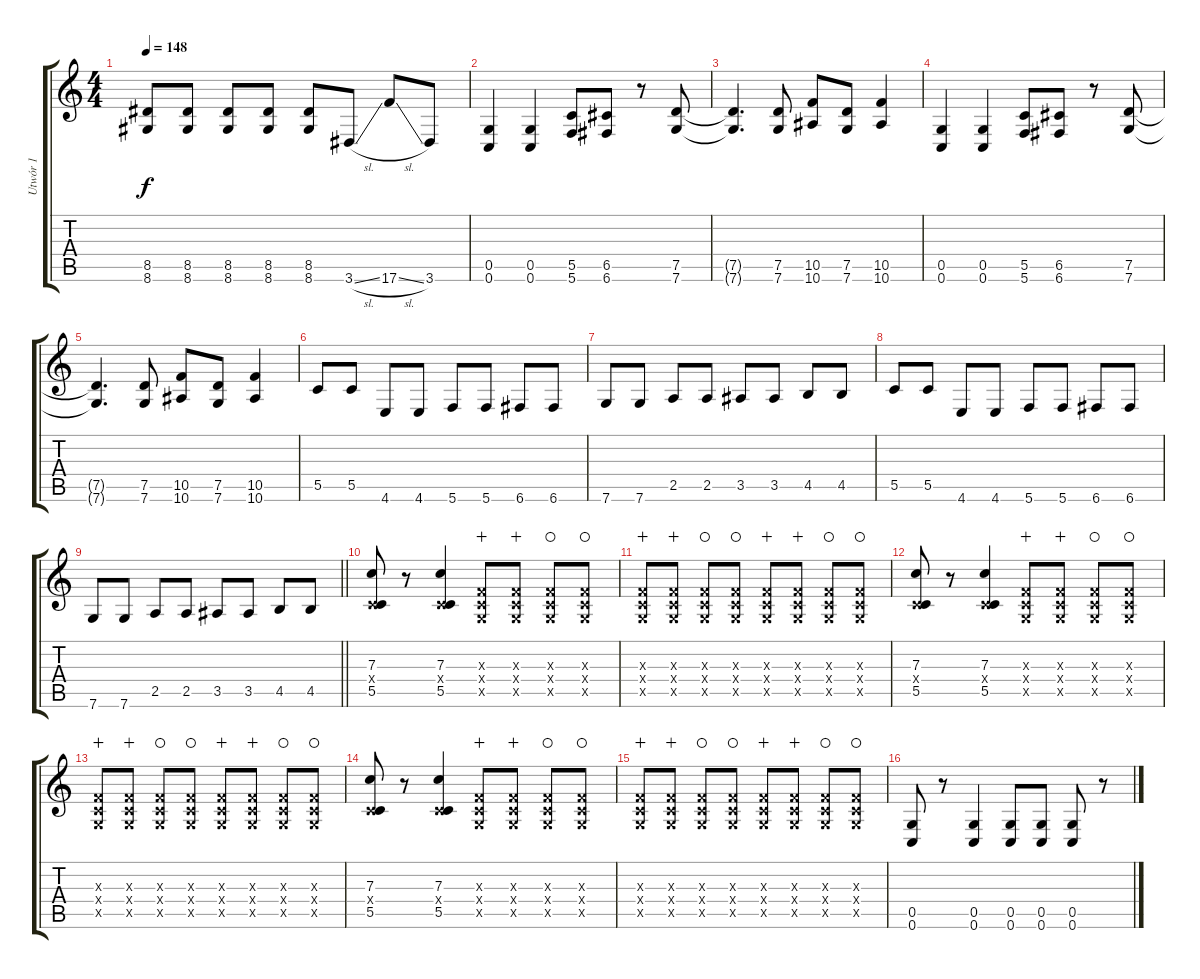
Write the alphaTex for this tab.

\track ("Utwór 1" "Utwór 1") {instrument distortionguitar}
\staff {score tabs}
\tuning (D4 A3 F3 C3 G2 C2) {hide}
\ts (4 4)
\tempo 148
\clef g2
\ks c
(8.5 8.6).8{dy f} (8.5 8.6).8 (8.5 8.6).8 (8.5 8.6).8 (8.5 8.6).8 3.6{sl}.8 17.6{sl}.8 3.6.8 |
(0.5 0.6).4 (0.5 0.6).4 (5.5 5.6).8 (6.5 6.6).8 r.8 (7.5 7.6).8 |
(7.5{t} 7.6{t}).4{d} (7.5 7.6).8 (10.5 10.6).8 (7.5 7.6).8 (10.5 10.6).4 |
(0.5 0.6).4 (0.5 0.6).4 (5.5 5.6).8 (6.5 6.6).8 r.8 (7.5 7.6).8 |
(7.5{t} 7.6{t}).4{d} (7.5 7.6).8 (10.5 10.6).8 (7.5 7.6).8 (10.5 10.6).4 |
5.5.8 5.5.8 4.6.8 4.6.8 5.6.8 5.6.8 6.6.8 6.6.8 |
7.6.8 7.6.8 2.5.8 2.5.8 3.5.8 3.5.8 4.5.8 4.5.8 |
5.5.8 5.5.8 4.6.8 4.6.8 5.6.8 5.6.8 6.6.8 6.6.8 |
\barLineRight lightlight
7.6.8 7.6.8 2.5.8 2.5.8 3.5.8 3.5.8 4.5.8 4.5.8 |
(7.3 0.4{x} 5.5).8 r.8 (7.3 0.4{x} 5.5).4 (0.3{x} 0.4{x} 0.5{x}).8{wahc} (0.3{x} 0.4{x} 0.5{x}).8{wahc} (0.3{x} 0.4{x} 0.5{x}).8{waho} (0.3{x} 0.4{x} 0.5{x}).8{waho} |
(0.3{x} 0.4{x} 0.5{x}).8{wahc} (0.3{x} 0.4{x} 0.5{x}).8{wahc} (0.3{x} 0.4{x} 0.5{x}).8{waho} (0.3{x} 0.4{x} 0.5{x}).8{waho} (0.3{x} 0.4{x} 0.5{x}).8{wahc} (0.3{x} 0.4{x} 0.5{x}).8{wahc} (0.3{x} 0.4{x} 0.5{x}).8{waho} (0.3{x} 0.4{x} 0.5{x}).8{waho} |
(7.3 0.4{x} 5.5).8 r.8 (7.3 0.4{x} 5.5).4 (0.3{x} 0.4{x} 0.5{x}).8{wahc} (0.3{x} 0.4{x} 0.5{x}).8{wahc} (0.3{x} 0.4{x} 0.5{x}).8{waho} (0.3{x} 0.4{x} 0.5{x}).8{waho} |
(0.3{x} 0.4{x} 0.5{x}).8{wahc} (0.3{x} 0.4{x} 0.5{x}).8{wahc} (0.3{x} 0.4{x} 0.5{x}).8{waho} (0.3{x} 0.4{x} 0.5{x}).8{waho} (0.3{x} 0.4{x} 0.5{x}).8{wahc} (0.3{x} 0.4{x} 0.5{x}).8{wahc} (0.3{x} 0.4{x} 0.5{x}).8{waho} (0.3{x} 0.4{x} 0.5{x}).8{waho} |
(7.3 0.4{x} 5.5).8 r.8 (7.3 0.4{x} 5.5).4 (0.3{x} 0.4{x} 0.5{x}).8{wahc} (0.3{x} 0.4{x} 0.5{x}).8{wahc} (0.3{x} 0.4{x} 0.5{x}).8{waho} (0.3{x} 0.4{x} 0.5{x}).8{waho} |
(0.3{x} 0.4{x} 0.5{x}).8{wahc} (0.3{x} 0.4{x} 0.5{x}).8{wahc} (0.3{x} 0.4{x} 0.5{x}).8{waho} (0.3{x} 0.4{x} 0.5{x}).8{waho} (0.3{x} 0.4{x} 0.5{x}).8{wahc} (0.3{x} 0.4{x} 0.5{x}).8{wahc} (0.3{x} 0.4{x} 0.5{x}).8{waho} (0.3{x} 0.4{x} 0.5{x}).8{waho} |
(0.5 0.6).8 r.8 (0.5 0.6).4 (0.5 0.6).8 (0.5 0.6).8 (0.5 0.6).8 r.8
